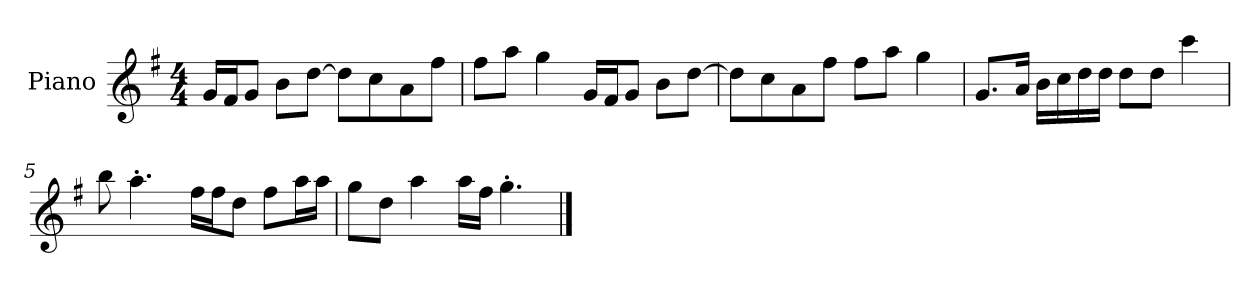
**kern
*part1
*staff1
*I"Piano
*I'P-no
*clefG2
*k[f#]
*M4/4
*MM90
=1
16g/LL
16f#/J
8g/J
8b\L
[8dd\J
8dd\L]
8cc\
8a\
8ff#\J
=2
8ff#\L
8aa\J
4gg\
16g/LL
16f#/J
8g/J
8b\L
[8dd\J
=3
8dd\L]
8cc\
8a\
8ff#\J
8ff#\L
8aa\J
4gg\
=4
8.g/L
16a/Jk
16b\LL
16cc\
16dd\
16dd\JJ
8dd\L
8dd\J
4ccc\
!!LO:LB:g=z
=5
8bb\
4.aa'\
16ff#\LL
16ff#\J
8dd\J
8ff#\L
16aa\L
16aa\JJ
=6
8gg\L
8dd\J
4aa\
16aa\LL
16ff#\JJ
4.gg'\
==
*-
